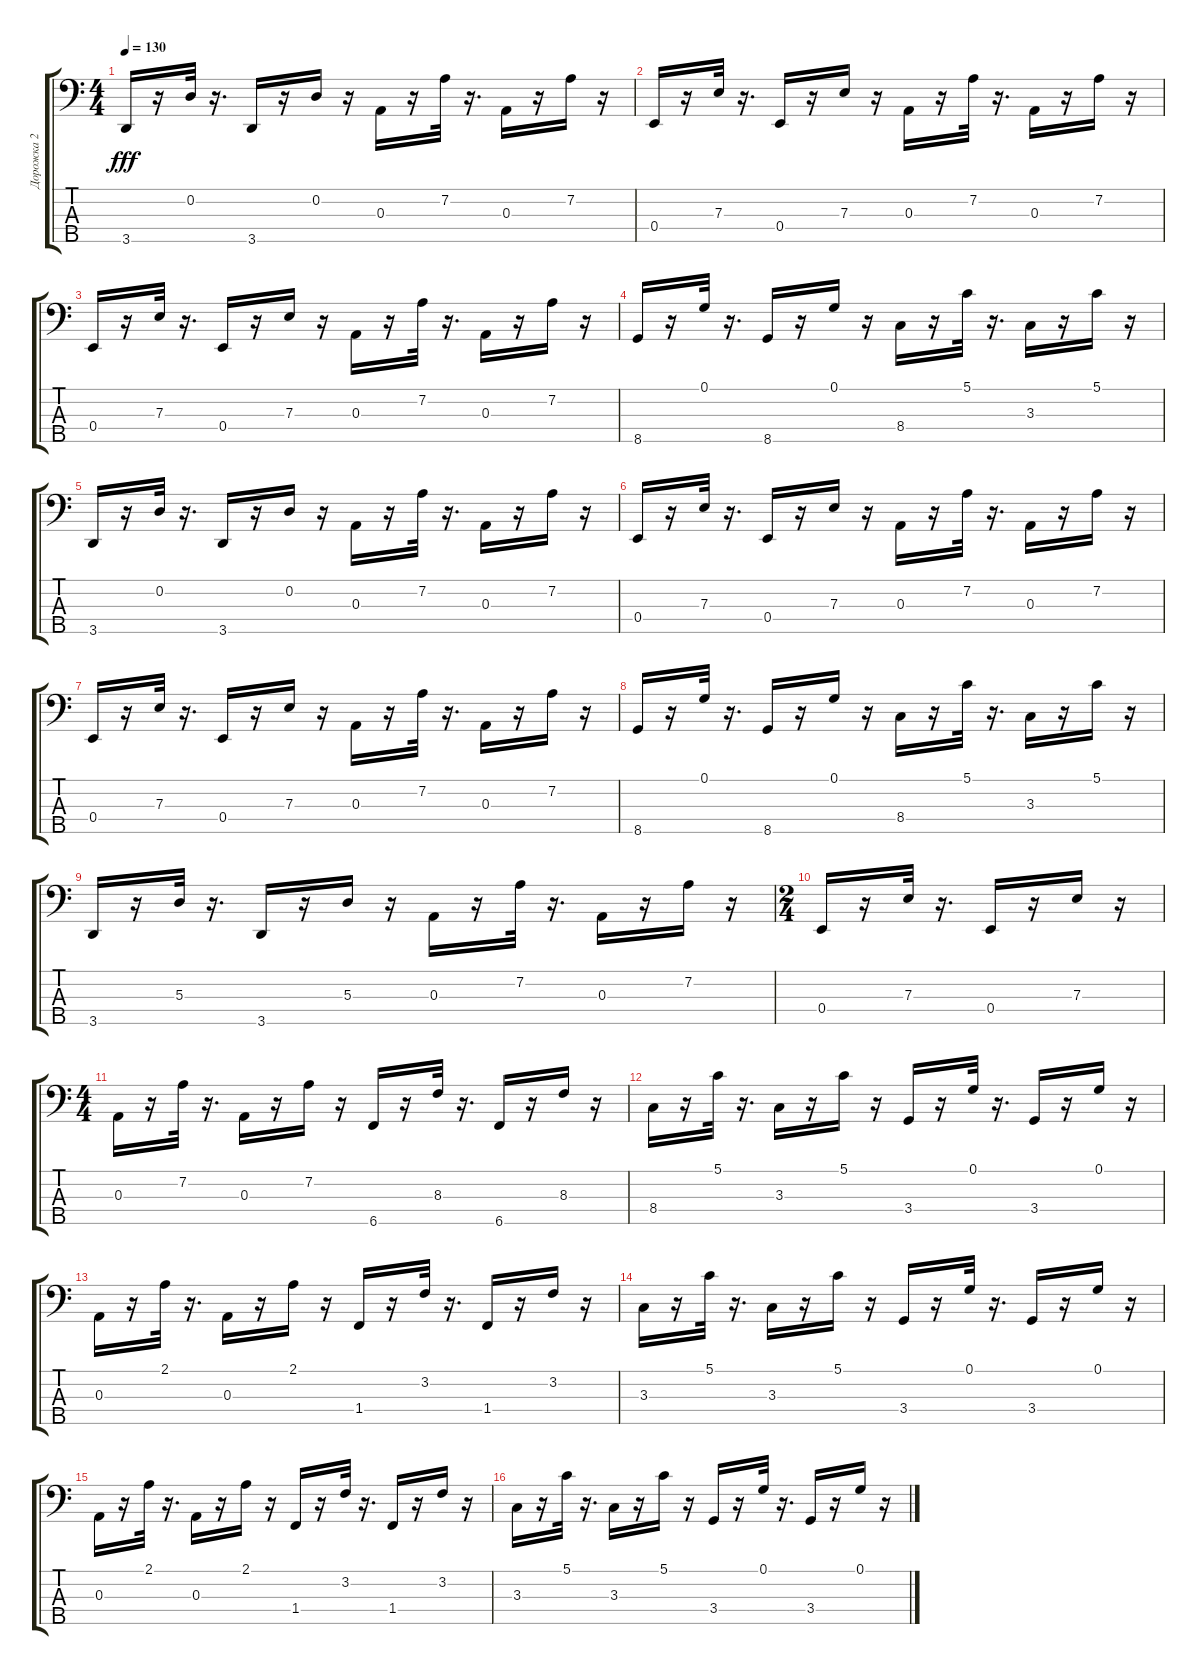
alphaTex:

\track ("Дорожка 2" "Дорожка 2") {instrument electricguitarjazz}
\staff {score tabs}
\tuning (G2 D2 A1 E1 B0) {hide}
\ts (4 4)
\tempo 130
\clef f4
\ks c
3.5.16{dy fff} r.16 0.2.32 r.16{d} 3.5.16 r.16 0.2.16 r.16 0.3.16 r.16 7.2.32 r.16{d} 0.3.16 r.16 7.2.16 r.16 |
0.4.16 r.16 7.3.32 r.16{d} 0.4.16 r.16 7.3.16 r.16 0.3.16 r.16 7.2.32 r.16{d} 0.3.16 r.16 7.2.16 r.16 |
0.4.16 r.16 7.3.32 r.16{d} 0.4.16 r.16 7.3.16 r.16 0.3.16 r.16 7.2.32 r.16{d} 0.3.16 r.16 7.2.16 r.16 |
8.5.16 r.16 0.1.32 r.16{d} 8.5.16 r.16 0.1.16 r.16 8.4.16 r.16 5.1.32 r.16{d} 3.3.16 r.16 5.1.16 r.16 |
3.5.16 r.16 0.2.32 r.16{d} 3.5.16 r.16 0.2.16 r.16 0.3.16 r.16 7.2.32 r.16{d} 0.3.16 r.16 7.2.16 r.16 |
0.4.16 r.16 7.3.32 r.16{d} 0.4.16 r.16 7.3.16 r.16 0.3.16 r.16 7.2.32 r.16{d} 0.3.16 r.16 7.2.16 r.16 |
0.4.16 r.16 7.3.32 r.16{d} 0.4.16 r.16 7.3.16 r.16 0.3.16 r.16 7.2.32 r.16{d} 0.3.16 r.16 7.2.16 r.16 |
8.5.16 r.16 0.1.32 r.16{d} 8.5.16 r.16 0.1.16 r.16 8.4.16 r.16 5.1.32 r.16{d} 3.3.16 r.16 5.1.16 r.16 |
3.5.16 r.16 5.3.32 r.16{d} 3.5.16 r.16 5.3.16 r.16 0.3.16 r.16 7.2.32 r.16{d} 0.3.16 r.16 7.2.16 r.16 |
\ts (2 4)
0.4.16 r.16 7.3.32 r.16{d} 0.4.16 r.16 7.3.16 r.16 |
\ts (4 4)
0.3.16 r.16 7.2.32 r.16{d} 0.3.16 r.16 7.2.16 r.16 6.5.16 r.16 8.3.32 r.16{d} 6.5.16 r.16 8.3.16 r.16 |
8.4.16 r.16 5.1.32 r.16{d} 3.3.16 r.16 5.1.16 r.16 3.4.16 r.16 0.1.32 r.16{d} 3.4.16 r.16 0.1.16 r.16 |
0.3.16 r.16 2.1.32 r.16{d} 0.3.16 r.16 2.1.16 r.16 1.4.16 r.16 3.2.32 r.16{d} 1.4.16 r.16 3.2.16 r.16 |
3.3.16 r.16 5.1.32 r.16{d} 3.3.16 r.16 5.1.16 r.16 3.4.16 r.16 0.1.32 r.16{d} 3.4.16 r.16 0.1.16 r.16 |
0.3.16 r.16 2.1.32 r.16{d} 0.3.16 r.16 2.1.16 r.16 1.4.16 r.16 3.2.32 r.16{d} 1.4.16 r.16 3.2.16 r.16 |
3.3.16 r.16 5.1.32 r.16{d} 3.3.16 r.16 5.1.16 r.16 3.4.16 r.16 0.1.32 r.16{d} 3.4.16 r.16 0.1.16 r.16
